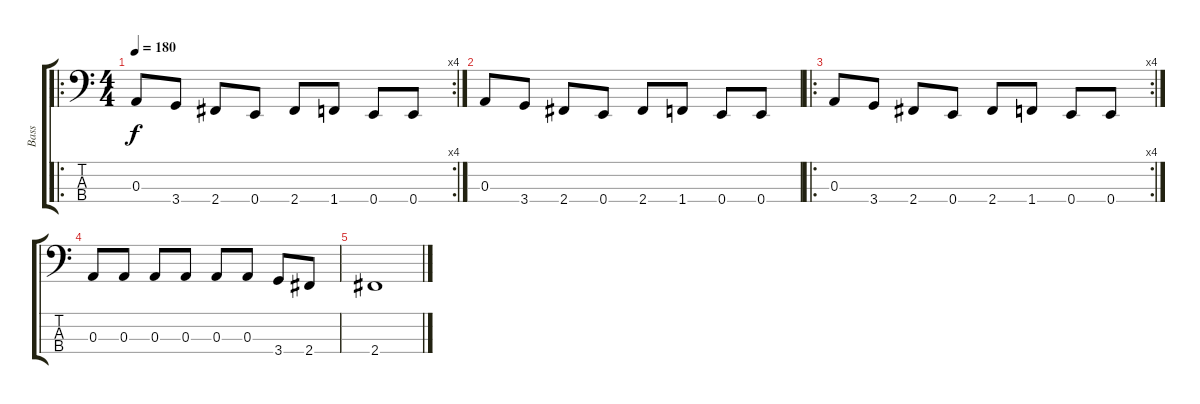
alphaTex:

\track ("Bass" "Bass") {instrument electricbassfinger}
\staff {score tabs}
\tuning (G2 D2 A1 E1) {hide}
\ro
\rc 4
\ts (4 4)
\tempo 180
\clef f4
\ks c
0.3.8{dy f} 3.4.8 2.4.8 0.4.8 2.4.8 1.4.8 0.4.8 0.4.8 |
0.3.8 3.4.8 2.4.8 0.4.8 2.4.8 1.4.8 0.4.8 0.4.8 |
\ro
\rc 4
0.3.8 3.4.8 2.4.8 0.4.8 2.4.8 1.4.8 0.4.8 0.4.8 |
0.3.8 0.3.8 0.3.8 0.3.8 0.3.8 0.3.8 3.4.8 2.4.8 |
2.4.1
